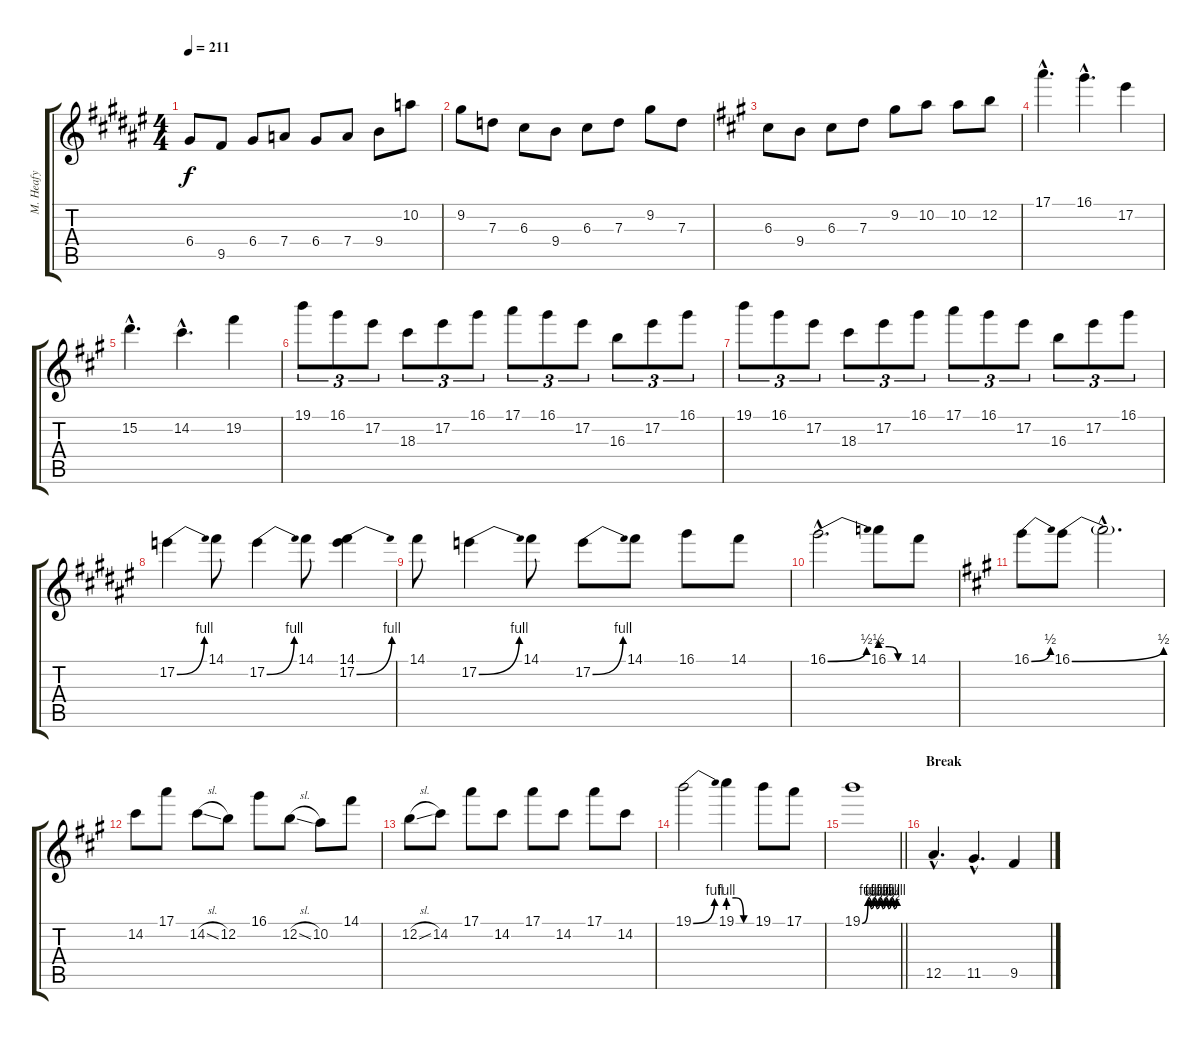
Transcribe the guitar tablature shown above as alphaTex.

\track ("M. Heafy" "M. Heafy") {instrument distortionguitar}
\staff {score tabs}
\tuning (E4 B3 G3 D3 A2 D2) {hide}
\ts (4 4)
\tempo 211
\clef g2
\ks d#minor
6.4.8{dy f} 9.5.8 6.4.8 7.4.8 6.4.8 7.4.8 9.4.8 10.2.8 |
9.2.8 7.3.8 6.3.8 9.4.8 6.3.8 7.3.8 9.2.8 7.3.8 |
\ks f#minor
6.3.8 9.4.8 6.3.8 7.3.8 9.2.8 10.2.8 10.2.8 12.2.8 |
17.1{hac}.4{d} 16.1{hac}.4{d} 17.2.4 |
15.2{hac}.4{d} 14.2{hac}.4{d} 19.2.4 |
19.1.8{tu (3 2)} 16.1.8{tu (3 2)} 17.2.8{tu (3 2)} 18.3.8{tu (3 2)} 17.2.8{tu (3 2)} 16.1.8{tu (3 2)} 17.1.8{tu (3 2)} 16.1.8{tu (3 2)} 17.2.8{tu (3 2)} 16.3.8{tu (3 2)} 17.2.8{tu (3 2)} 16.1.8{tu (3 2)} |
19.1.8{tu (3 2)} 16.1.8{tu (3 2)} 17.2.8{tu (3 2)} 18.3.8{tu (3 2)} 17.2.8{tu (3 2)} 16.1.8{tu (3 2)} 17.1.8{tu (3 2)} 16.1.8{tu (3 2)} 17.2.8{tu (3 2)} 16.3.8{tu (3 2)} 17.2.8{tu (3 2)} 16.1.8{tu (3 2)} |
\ks d#minor
17.2{be (bend 0 0 60 4)}.4 14.1.8 17.2{be (bend 0 0 60 4)}.4 14.1.8 (14.1 17.2{be (bend 0 0 60 4)}).4 |
14.1.8 17.2{be (bend 0 0 60 4)}.4 14.1.8 17.2{be (bend 0 0 60 4)}.8 14.1.8 16.1.8 14.1.8 |
16.1{be (bend 0 0 60 2) hac}.2{d} 16.1{be (custom 0 2 20 2 40 0 60 0)}.8 14.1.8 |
\ks f#minor
16.1{be (bend 0 0 60 2)}.8 16.1{be (bend 0 0 60 2)}.8 16.1{hac t}.2{d} |
14.2.8 17.1.8 14.2{sl}.8 12.2.8 16.1.8 12.2{sl}.8 10.2.8 14.1.8 |
12.2{sl}.8 14.2.8 17.1.8 14.2.8 17.1.8 14.2.8 17.1.8 14.2.8 |
19.1{be (bend 0 0 60 4)}.2 19.1{be (custom 0 4 20 4 40 0 60 0)}.4 19.1.8 17.1.8 |
\barLineRight lightlight
19.1{be (custom 0 0 10 4 15 2 20 4 25 2 30 4 35 2 40 4 45 2 50 4 55 2 60 4)}.1 |
\section ("" "Break")
12.5{hac}.4{d volume 13 balance 1 instrument overdrivenguitar} 11.5{hac}.4{d} 9.5.4
